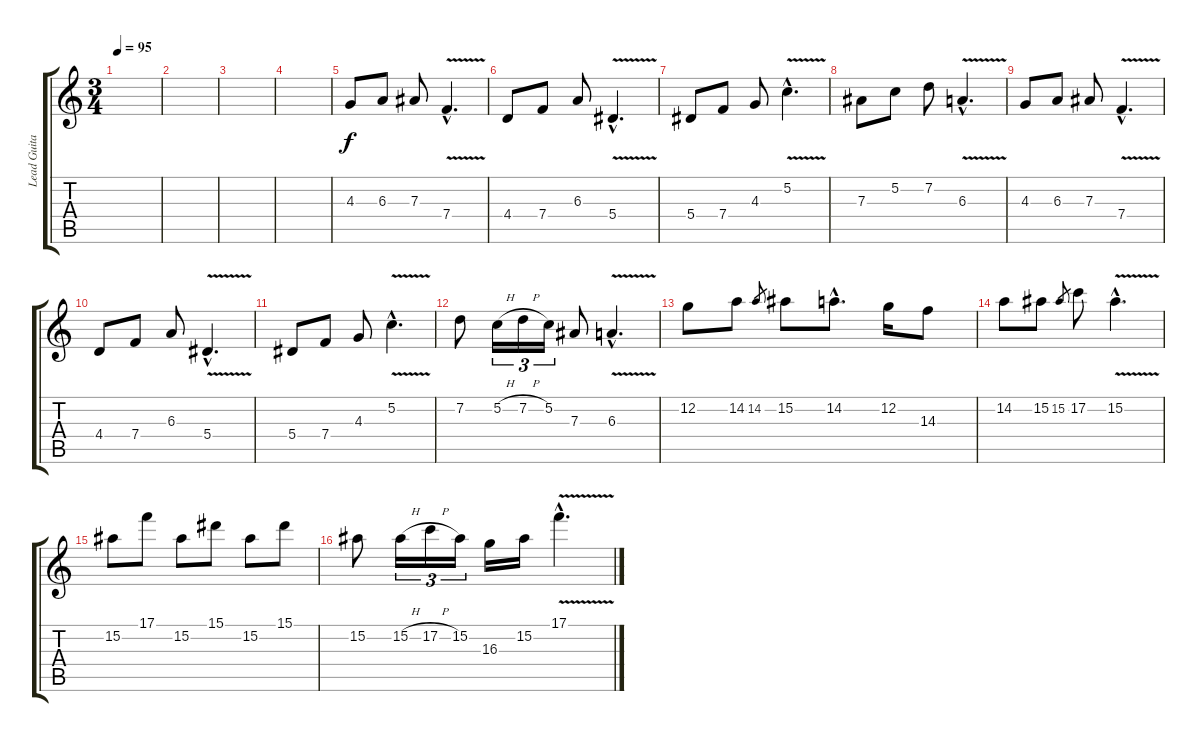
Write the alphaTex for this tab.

\track ("Lead Guitar II" "Lead Guita") {instrument distortionguitar}
\staff {score tabs}
\tuning (C4 G3 Eb3 Bb2 F2 C2) {hide}
\ts (3 4)
\tempo 95
\clef g2
\ks c
|
|
|
|
4.3.8 6.3.8 7.3.8 7.4{v hac}.4{d} |
4.4.8 7.4.8 6.3.8 5.4{v hac}.4{d} |
5.4.8 7.4.8 4.3.8 5.2{v hac}.4{d} |
7.3.8 5.2.8 7.2.8 6.3{v hac}.4{d} |
4.3.8 6.3.8 7.3.8 7.4{v hac}.4{d} |
4.4.8 7.4.8 6.3.8 5.4{v hac}.4{d} |
5.4.8 7.4.8 4.3.8 5.2{v hac}.4{d} |
7.2.8 5.2{h}.16{tu (3 2)} 7.2{h}.16{tu (3 2)} 5.2.16{tu (3 2)} 7.3.8 6.3{v hac}.4{d} |
12.2.8 14.2.8 14.2.8{gr} 15.2.8 14.2{hac}.8{d} 12.2.16 14.3.8 |
14.2.8 15.2.8 15.2.8{gr} 17.2.8 15.2{v hac}.4{d} |
15.2.8 17.1.8 15.2.8 15.1.8 15.2.8 15.1.8 |
15.2.8 15.2{h}.16{tu (3 2)} 17.2{h}.16{tu (3 2)} 15.2.16{tu (3 2)} 16.3.16 15.2.16 17.1{v hac}.4{d}
